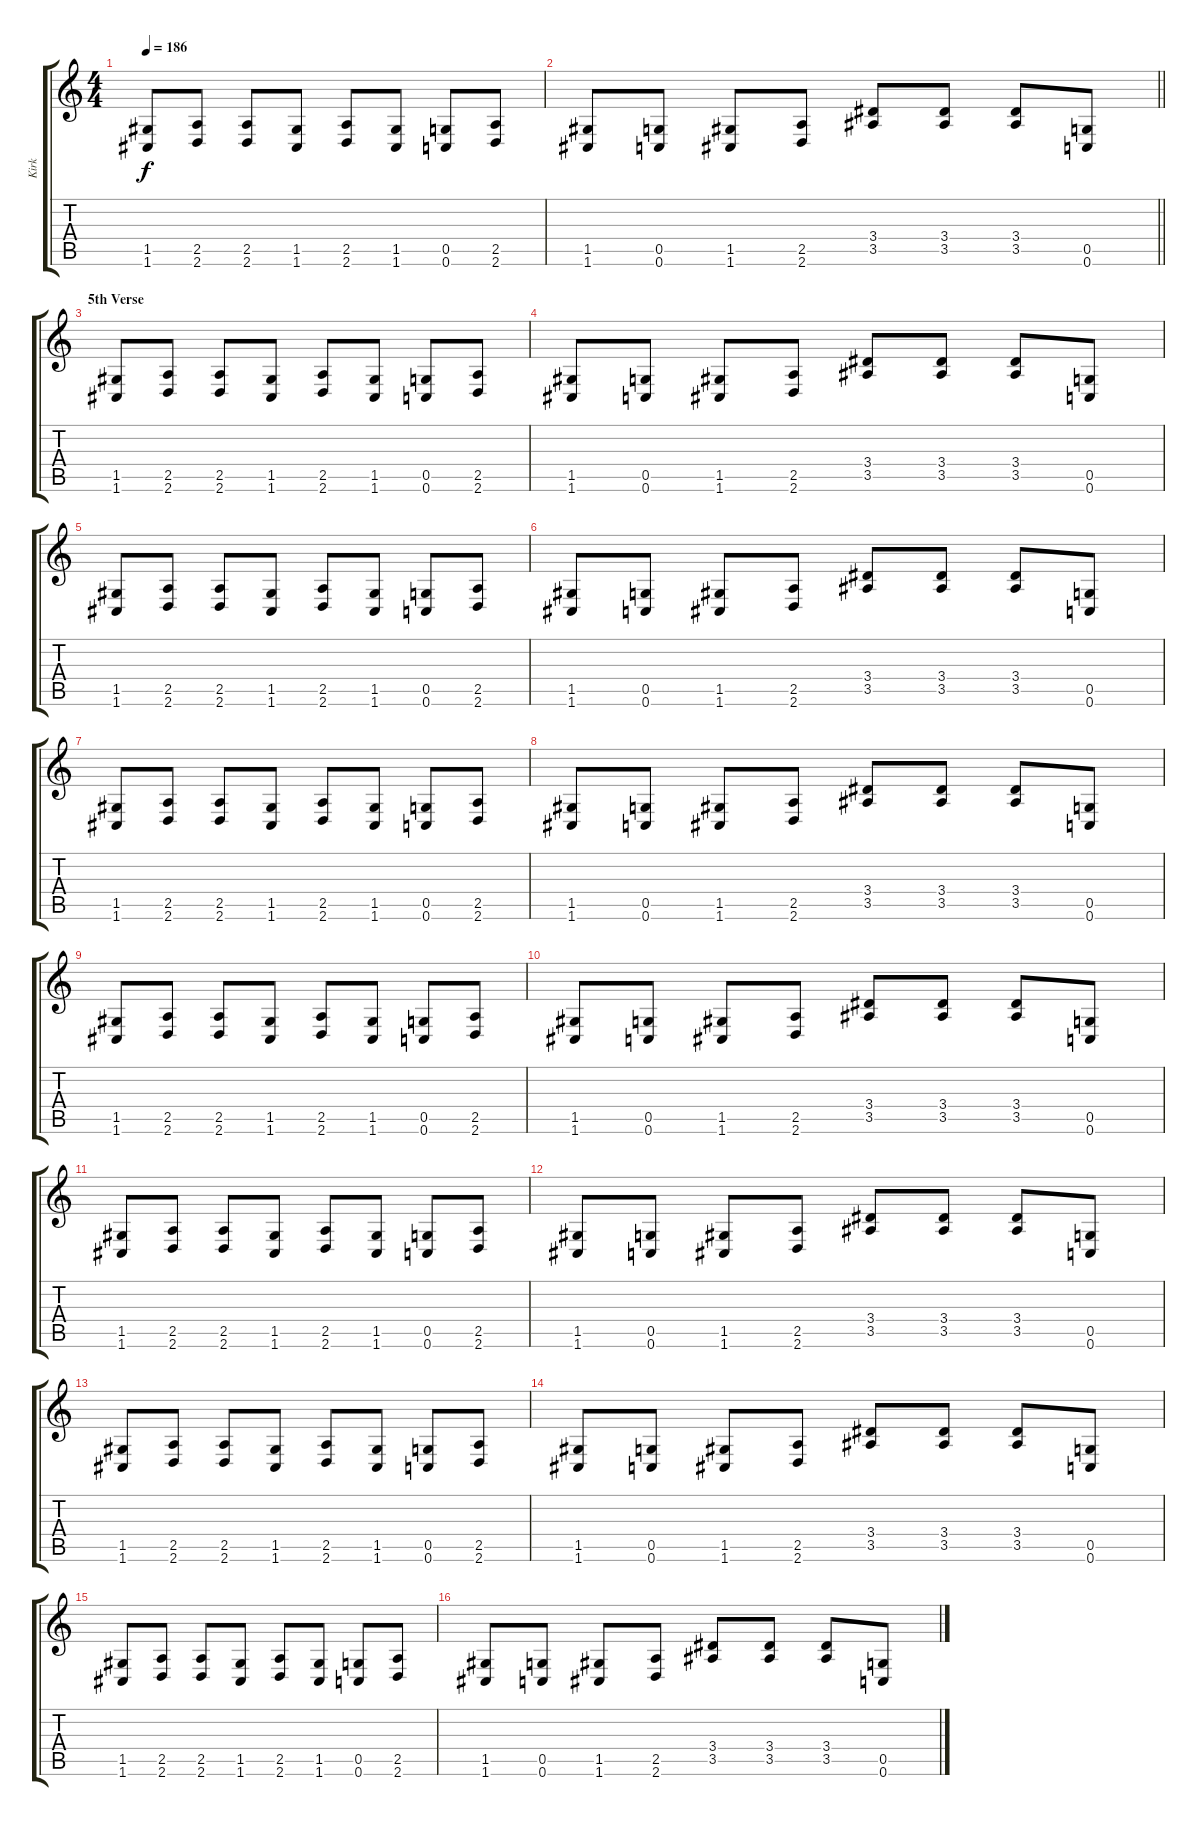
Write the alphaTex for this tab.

\track ("Kirk" "Kirk") {instrument distortionguitar}
\staff {score tabs}
\tuning (D4 A3 F3 C3 G2 C2) {hide}
\ts (4 4)
\tempo 186
\clef g2
\ks c
(1.5 1.6).8{dy f} (2.5 2.6).8 (2.5 2.6).8 (1.5 1.6).8 (2.5 2.6).8 (1.5 1.6).8 (0.5 0.6).8 (2.5 2.6).8 |
\barLineRight lightlight
(1.5 1.6).8 (0.5 0.6).8 (1.5 1.6).8 (2.5 2.6).8 (3.4 3.5).8 (3.4 3.5).8 (3.4 3.5).8 (0.5 0.6).8 |
\section ("" "5th Verse")
(1.5 1.6).8 (2.5 2.6).8 (2.5 2.6).8 (1.5 1.6).8 (2.5 2.6).8 (1.5 1.6).8 (0.5 0.6).8 (2.5 2.6).8 |
(1.5 1.6).8 (0.5 0.6).8 (1.5 1.6).8 (2.5 2.6).8 (3.4 3.5).8 (3.4 3.5).8 (3.4 3.5).8 (0.5 0.6).8 |
(1.5 1.6).8 (2.5 2.6).8 (2.5 2.6).8 (1.5 1.6).8 (2.5 2.6).8 (1.5 1.6).8 (0.5 0.6).8 (2.5 2.6).8 |
(1.5 1.6).8 (0.5 0.6).8 (1.5 1.6).8 (2.5 2.6).8 (3.4 3.5).8 (3.4 3.5).8 (3.4 3.5).8 (0.5 0.6).8 |
(1.5 1.6).8 (2.5 2.6).8 (2.5 2.6).8 (1.5 1.6).8 (2.5 2.6).8 (1.5 1.6).8 (0.5 0.6).8 (2.5 2.6).8 |
(1.5 1.6).8 (0.5 0.6).8 (1.5 1.6).8 (2.5 2.6).8 (3.4 3.5).8 (3.4 3.5).8 (3.4 3.5).8 (0.5 0.6).8 |
(1.5 1.6).8 (2.5 2.6).8 (2.5 2.6).8 (1.5 1.6).8 (2.5 2.6).8 (1.5 1.6).8 (0.5 0.6).8 (2.5 2.6).8 |
(1.5 1.6).8 (0.5 0.6).8 (1.5 1.6).8 (2.5 2.6).8 (3.4 3.5).8 (3.4 3.5).8 (3.4 3.5).8 (0.5 0.6).8 |
(1.5 1.6).8 (2.5 2.6).8 (2.5 2.6).8 (1.5 1.6).8 (2.5 2.6).8 (1.5 1.6).8 (0.5 0.6).8 (2.5 2.6).8 |
(1.5 1.6).8 (0.5 0.6).8 (1.5 1.6).8 (2.5 2.6).8 (3.4 3.5).8 (3.4 3.5).8 (3.4 3.5).8 (0.5 0.6).8 |
(1.5 1.6).8 (2.5 2.6).8 (2.5 2.6).8 (1.5 1.6).8 (2.5 2.6).8 (1.5 1.6).8 (0.5 0.6).8 (2.5 2.6).8 |
(1.5 1.6).8 (0.5 0.6).8 (1.5 1.6).8 (2.5 2.6).8 (3.4 3.5).8 (3.4 3.5).8 (3.4 3.5).8 (0.5 0.6).8 |
(1.5 1.6).8 (2.5 2.6).8 (2.5 2.6).8 (1.5 1.6).8 (2.5 2.6).8 (1.5 1.6).8 (0.5 0.6).8 (2.5 2.6).8 |
(1.5 1.6).8 (0.5 0.6).8 (1.5 1.6).8 (2.5 2.6).8 (3.4 3.5).8 (3.4 3.5).8 (3.4 3.5).8 (0.5 0.6).8
